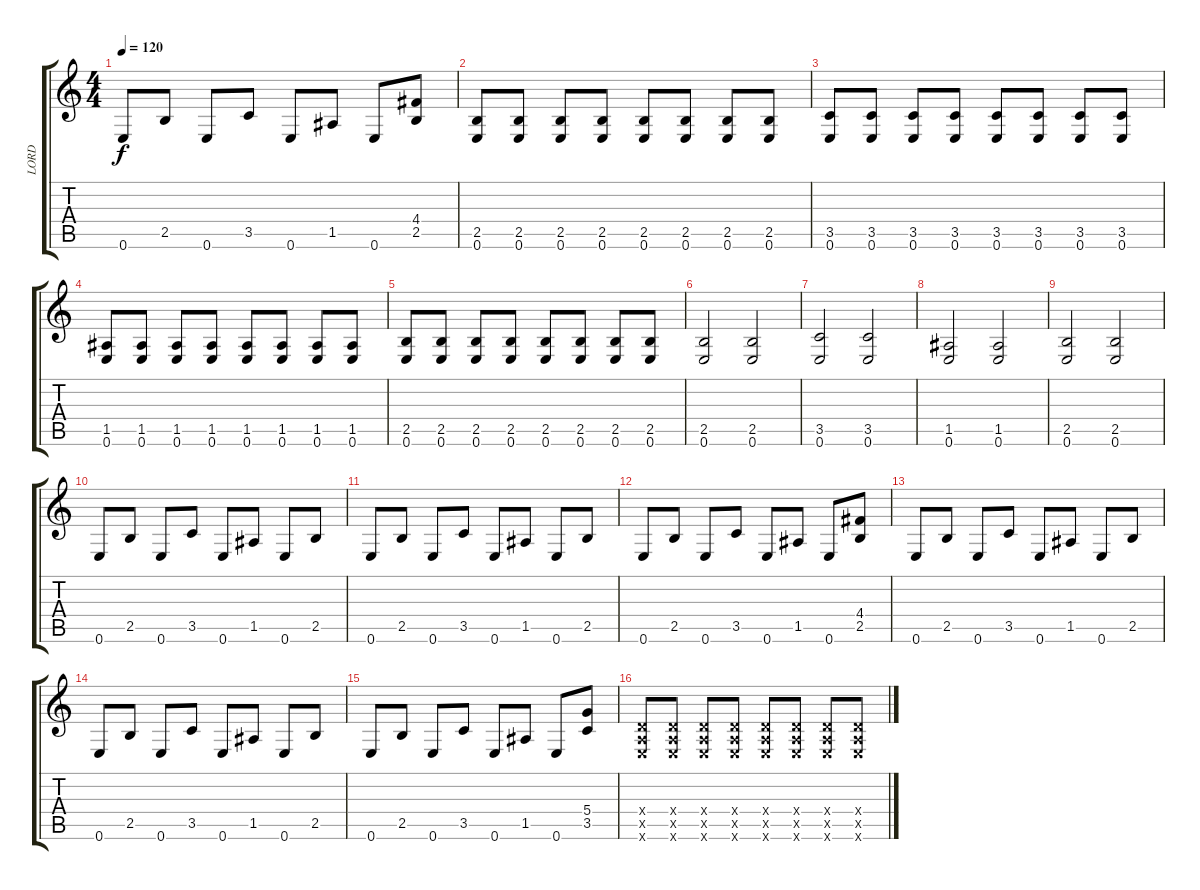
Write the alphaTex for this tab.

\track ("LORD" "LORD") {instrument distortionguitar}
\staff {score tabs}
\tuning (E4 B3 G3 D3 A2 E2) {hide}
\ts (4 4)
\tempo 120
\clef g2
\ks c
0.6.8{dy f} 2.5.8 0.6.8 3.5.8 0.6.8 1.5.8 0.6.8 (4.4 2.5).8 |
(2.5 0.6).8 (2.5 0.6).8 (2.5 0.6).8 (2.5 0.6).8 (2.5 0.6).8 (2.5 0.6).8 (2.5 0.6).8 (2.5 0.6).8 |
(3.5 0.6).8 (3.5 0.6).8 (3.5 0.6).8 (3.5 0.6).8 (3.5 0.6).8 (3.5 0.6).8 (3.5 0.6).8 (3.5 0.6).8 |
(1.5 0.6).8 (1.5 0.6).8 (1.5 0.6).8 (1.5 0.6).8 (1.5 0.6).8 (1.5 0.6).8 (1.5 0.6).8 (1.5 0.6).8 |
(2.5 0.6).8 (2.5 0.6).8 (2.5 0.6).8 (2.5 0.6).8 (2.5 0.6).8 (2.5 0.6).8 (2.5 0.6).8 (2.5 0.6).8 |
(2.5 0.6).2 (2.5 0.6).2 |
(3.5 0.6).2 (3.5 0.6).2 |
(1.5 0.6).2 (1.5 0.6).2 |
(2.5 0.6).2 (2.5 0.6).2 |
0.6.8 2.5.8 0.6.8 3.5.8 0.6.8 1.5.8 0.6.8 2.5.8 |
0.6.8 2.5.8 0.6.8 3.5.8 0.6.8 1.5.8 0.6.8 2.5.8 |
0.6.8 2.5.8 0.6.8 3.5.8 0.6.8 1.5.8 0.6.8 (4.4 2.5).8 |
0.6.8 2.5.8 0.6.8 3.5.8 0.6.8 1.5.8 0.6.8 2.5.8 |
0.6.8 2.5.8 0.6.8 3.5.8 0.6.8 1.5.8 0.6.8 2.5.8 |
0.6.8 2.5.8 0.6.8 3.5.8 0.6.8 1.5.8 0.6.8 (5.4 3.5).8 |
(0.4{x} 0.5{x} 0.6{x}).8 (0.4{x} 0.5{x} 0.6{x}).8 (0.4{x} 0.5{x} 0.6{x}).8 (0.4{x} 0.5{x} 0.6{x}).8 (0.4{x} 0.5{x} 0.6{x}).8 (0.4{x} 0.5{x} 0.6{x}).8 (0.4{x} 0.5{x} 0.6{x}).8 (0.4{x} 0.5{x} 0.6{x}).8
